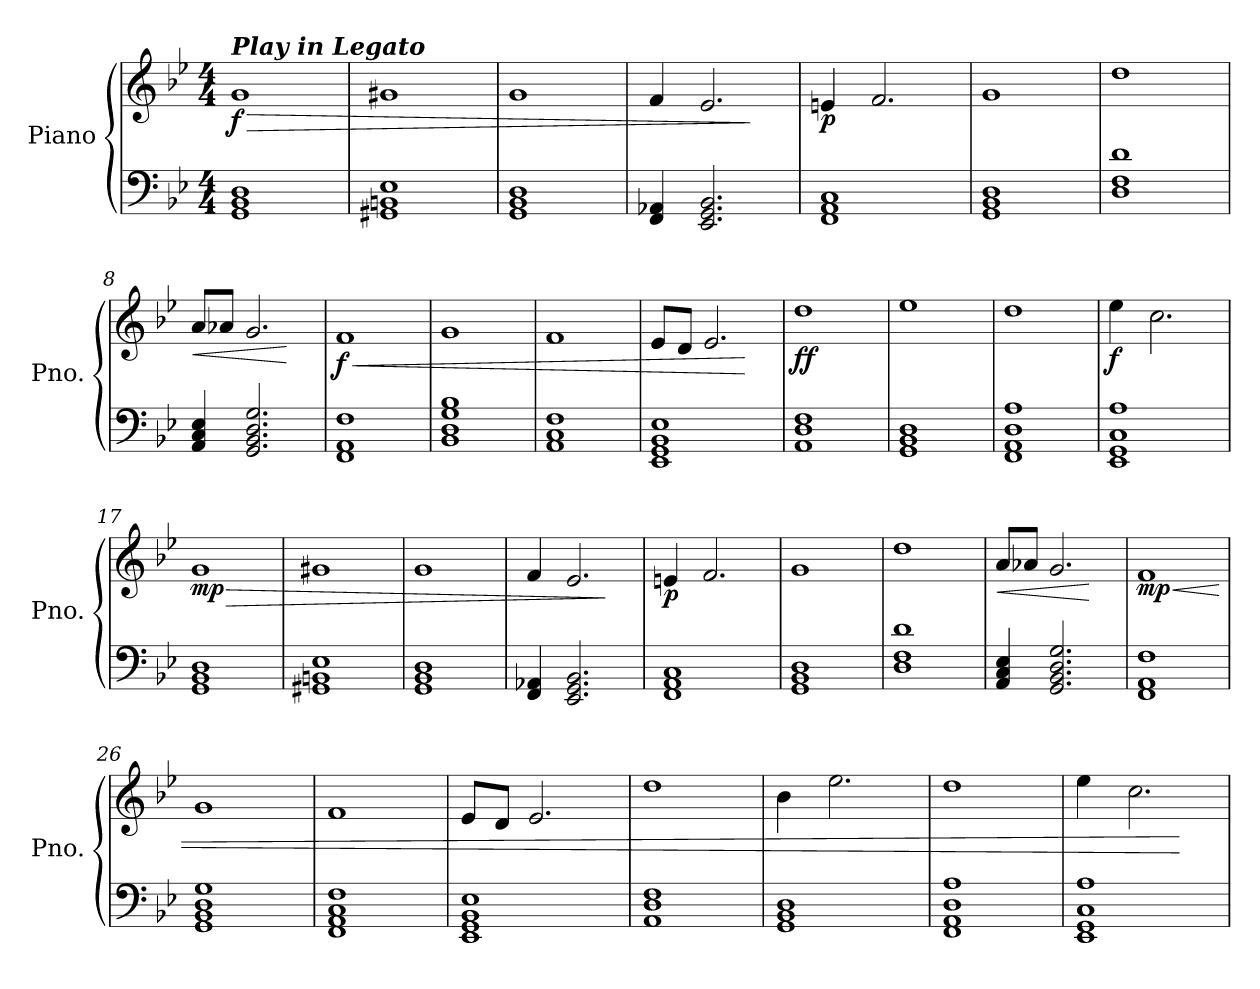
**kern	**kern	**dynam
*part1	*part1	*part1
*staff2	*staff1	*staff1/2
*I"Piano	*	*
*I'Pno.	*	*
*clefF4	*clefG2	*
*k[b-e-]	*k[b-e-]	*
*M4/4	*M4/4	*
*MM125	*MM125	*
=1	=1	=1
!	!LO:TX:a:Bi:t=Play in Legato	!
!	!	!LO:HP:b
!	!	!LO:DY:n=1:b
1GG 1BB- 1D	1g	> f
=2	=2	=2
1GG#X 1BBn 1E-	1g#X	.
=3	=3	=3
1GG 1BB- 1D	1g	.
=4	=4	=4
4FF/ 4AA-X/	4f/	.
2.EE-/ 2.GG/ 2.BB-/	2.e-/	.
.	.	]
=5	=5	=5
!	!	!LO:DY:b
1FF 1AA 1C	4en/	p
.	2.f/	.
=6	=6	=6
1GG 1BB- 1D	1g	.
=7	=7	=7
1D 1F 1d	1dd	.
=8	=8	=8
!	!	!LO:HP:b
4AA/ 4C/ 4E-/	8a/L	<
.	8a-X/J	.
2.GG/ 2.BB-/ 2.D/ 2.G/	2.g/	.
.	.	[
=9	=9	=9
!	!	!LO:HP:b
!	!	!LO:DY:n=1:b
1FF 1AA 1F	1f	< f
=10	=10	=10
1BB- 1D 1G 1B-	1g	.
=11	=11	=11
1AA 1C 1F	1f	.
=12	=12	=12
1EE- 1GG 1BB- 1E-	8e-/L	.
.	8d/J	.
.	2.e-/	.
.	.	[
=13	=13	=13
!	!	!LO:DY:b
1AA 1D 1F	1dd	ff
!!LO:LB:g=z
=14	=14	=14
1GG 1BB- 1D	1ee-	.
=15	=15	=15
1FF 1AA 1D 1A	1dd	.
=16	=16	=16
!	!	!LO:DY:b
1EE- 1GG 1C 1A	4ee-\	f
.	2.cc\	.
=17	=17	=17
!	!	!LO:HP:b
!	!	!LO:DY:n=1:b
1GG 1BB- 1D	1g	> mp
=18	=18	=18
1GG#X 1BBn 1E-	1g#X	.
=19	=19	=19
1GG 1BB- 1D	1g	.
=20	=20	=20
4FF/ 4AA-X/	4f/	.
2.EE-/ 2.GG/ 2.BB-/	2.e-/	.
.	.	]
=21	=21	=21
!	!	!LO:DY:b
1FF 1AA 1C	4en/	p
.	2.f/	.
=22	=22	=22
1GG 1BB- 1D	1g	.
=23	=23	=23
1D 1F 1d	1dd	.
=24	=24	=24
!	!	!LO:HP:b
4AA/ 4C/ 4E-/	8a/L	<
.	8a-X/J	.
2.GG/ 2.BB-/ 2.D/ 2.G/	2.g/	.
.	.	[
=25	=25	=25
!	!	!LO:HP:b
!	!	!LO:DY:n=1:b
1FF 1AA 1F	1f	< mp
=26	=26	=26
1GG 1BB- 1D 1G	1g	.
=27	=27	=27
1FF 1AA 1C 1F	1f	.
!!LO:LB:g=z
=28	=28	=28
1EE- 1GG 1BB- 1E-	8e-/L	.
.	8d/J	.
.	2.e-/	.
=29	=29	=29
1AA 1D 1F	1dd	.
=30	=30	=30
1GG 1BB- 1D	4b-\	.
.	2.ee-\	.
=31	=31	=31
1FF 1AA 1D 1A	1dd	.
=32	=32	=32
1EE- 1GG 1C 1A	4ee-\	.
.	2.cc\	.
.	.	[
=	=	=
*-	*-	*-
